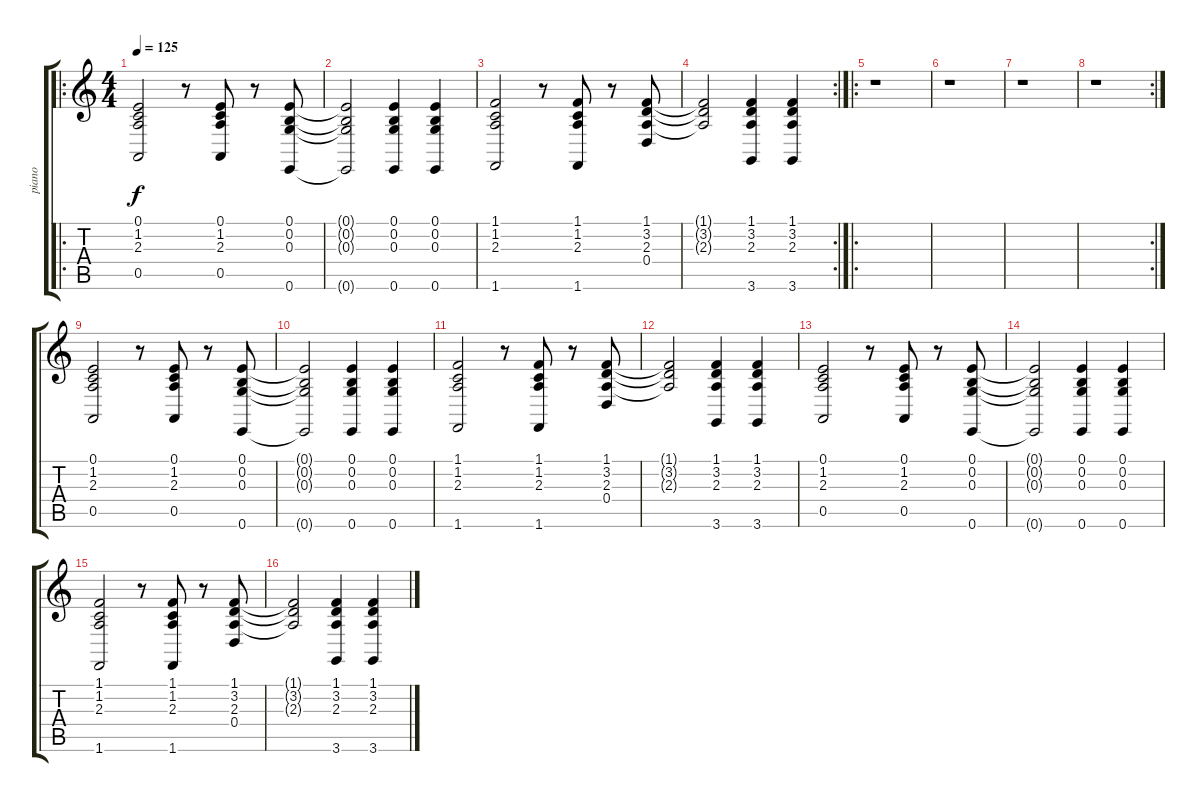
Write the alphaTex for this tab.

\track ("piano" "piano") {instrument acousticgrandpiano}
\staff {score tabs}
\tuning (E4 B3 G3 D3 A2 E2) {hide}
\ro
\ts (4 4)
\tempo 125
\clef g2
\ks c
(0.1 1.2 2.3 0.5).2{dy f} r.8 (0.1 1.2 2.3 0.5).8 r.8 (0.1 0.2 0.3 0.6).8 |
(0.1{t} 0.2{t} 0.3{t} 0.6{t}).2 (0.1 0.2 0.3 0.6).4 (0.1 0.2 0.3 0.6).4 |
(1.1 1.2 2.3 1.6).2 r.8 (1.1 1.2 2.3 1.6).8 r.8 (1.1 3.2 2.3 0.4).8 |
\rc 2
(1.1{t} 3.2{t} 2.3{t}).2 (1.1 3.2 2.3 3.6).4 (1.1 3.2 2.3 3.6).4 |
\ro
r.1 |
r.1 |
r.1 |
\rc 2
r.1 |
(0.1 1.2 2.3 0.5).2 r.8 (0.1 1.2 2.3 0.5).8 r.8 (0.1 0.2 0.3 0.6).8 |
(0.1{t} 0.2{t} 0.3{t} 0.6{t}).2 (0.1 0.2 0.3 0.6).4 (0.1 0.2 0.3 0.6).4 |
(1.1 1.2 2.3 1.6).2 r.8 (1.1 1.2 2.3 1.6).8 r.8 (1.1 3.2 2.3 0.4).8 |
(1.1{t} 3.2{t} 2.3{t}).2 (1.1 3.2 2.3 3.6).4 (1.1 3.2 2.3 3.6).4 |
(0.1 1.2 2.3 0.5).2 r.8 (0.1 1.2 2.3 0.5).8 r.8 (0.1 0.2 0.3 0.6).8 |
(0.1{t} 0.2{t} 0.3{t} 0.6{t}).2 (0.1 0.2 0.3 0.6).4 (0.1 0.2 0.3 0.6).4 |
(1.1 1.2 2.3 1.6).2 r.8 (1.1 1.2 2.3 1.6).8 r.8 (1.1 3.2 2.3 0.4).8 |
(1.1{t} 3.2{t} 2.3{t}).2 (1.1 3.2 2.3 3.6).4 (1.1 3.2 2.3 3.6).4
